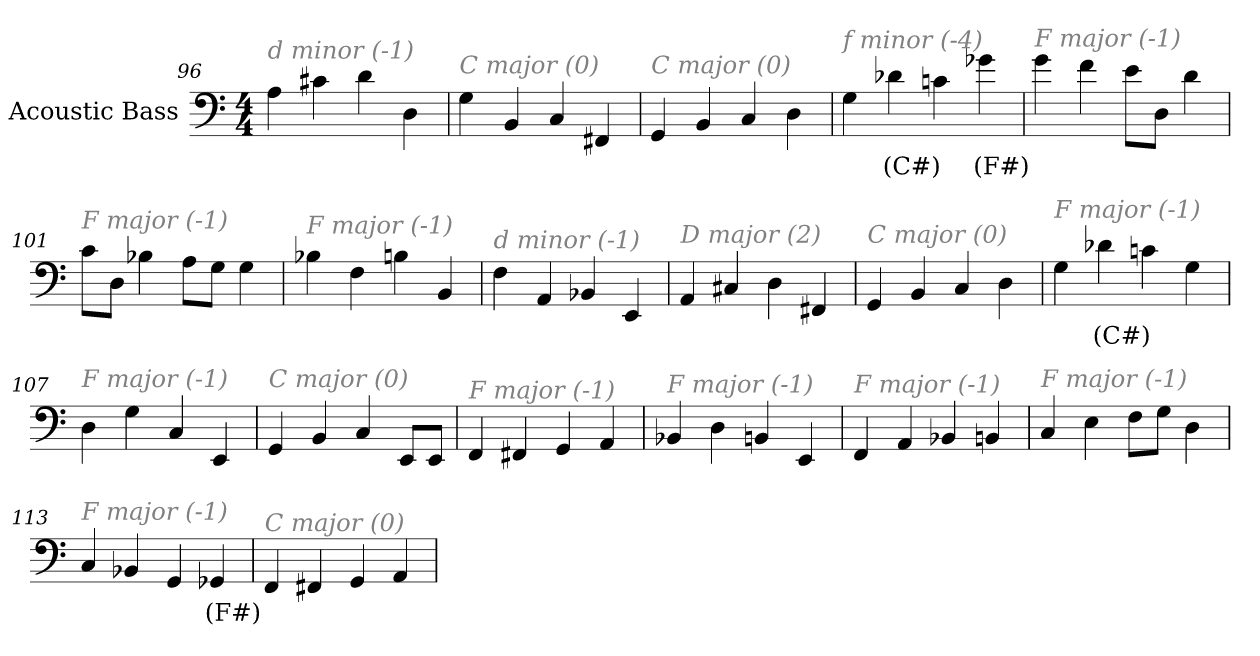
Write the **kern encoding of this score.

**kern	**text
*part1	*part1
*staff1	*staff1
*I"Acoustic Bass	*
*clefF4	*
*ITrd7c12	*
*k[]	*
*C:	*
*M4/4	*
=96	=96
!LO:TX:i:color=#808080:t=d minor (-1)	!
4AA	.
4C#X	.
4D	.
4DD	.
=97	=97
!LO:TX:i:color=#808080:t=C major (0)	!
4GG	.
4BBB	.
4CC	.
4FFF#X	.
=98	=98
!LO:TX:i:color=#808080:t=C major (0)	!
4GGG	.
4BBB	.
4CC	.
4DD	.
=99	=99
!LO:TX:i:color=#808080:t=f minor (-4)	!
4GG	.
4D-Xi	(C#)
4Cn	.
4G-Xi	(F#)
=100	=100
!LO:TX:i:color=#808080:t=F major (-1)	!
4G	.
4F	.
8EL	.
8DDJ	.
4D	.
=101	=101
!LO:TX:i:color=#808080:t=F major (-1)	!
8CL	.
8DDJ	.
4BB-X	.
8AAL	.
8GGJ	.
4GG	.
=102	=102
!LO:TX:i:color=#808080:t=F major (-1)	!
4BB-X	.
4FF	.
4BBn	.
4BBB	.
=103	=103
!LO:TX:i:color=#808080:t=d minor (-1)	!
4FF	.
4AAA	.
4BBB-X	.
4EEE	.
=104	=104
!LO:TX:i:color=#808080:t=D major (2)	!
4AAA	.
4CC#X	.
4DD	.
4FFF#X	.
=105	=105
!LO:TX:i:color=#808080:t=C major (0)	!
4GGG	.
4BBB	.
4CC	.
4DD	.
=106	=106
!LO:TX:i:color=#808080:t=F major (-1)	!
4GG	.
4D-Xi	(C#)
4Cn	.
4GG	.
=107	=107
!LO:TX:i:color=#808080:t=F major (-1)	!
4DD	.
4GG	.
4CC	.
4EEE	.
=108	=108
!LO:TX:i:color=#808080:t=C major (0)	!
4GGG	.
4BBB	.
4CC	.
8EEEL	.
8EEEJ	.
=109	=109
!LO:TX:i:color=#808080:t=F major (-1)	!
4FFF	.
4FFF#X	.
4GGG	.
4AAA	.
=110	=110
!LO:TX:i:color=#808080:t=F major (-1)	!
4BBB-X	.
4DD	.
4BBBn	.
4EEE	.
=111	=111
!LO:TX:i:color=#808080:t=F major (-1)	!
4FFF	.
4AAA	.
4BBB-X	.
4BBBn	.
=112	=112
!LO:TX:i:color=#808080:t=F major (-1)	!
4CC	.
4EE	.
8FFL	.
8GGJ	.
4DD	.
=113	=113
!LO:TX:i:color=#808080:t=F major (-1)	!
4CC	.
4BBB-X	.
4GGG	.
4GGG-Xi	(F#)
=114	=114
!LO:TX:i:color=#808080:t=C major (0)	!
4FFF	.
4FFF#X	.
4GGG	.
4AAA	.
=	=
*-	*-
